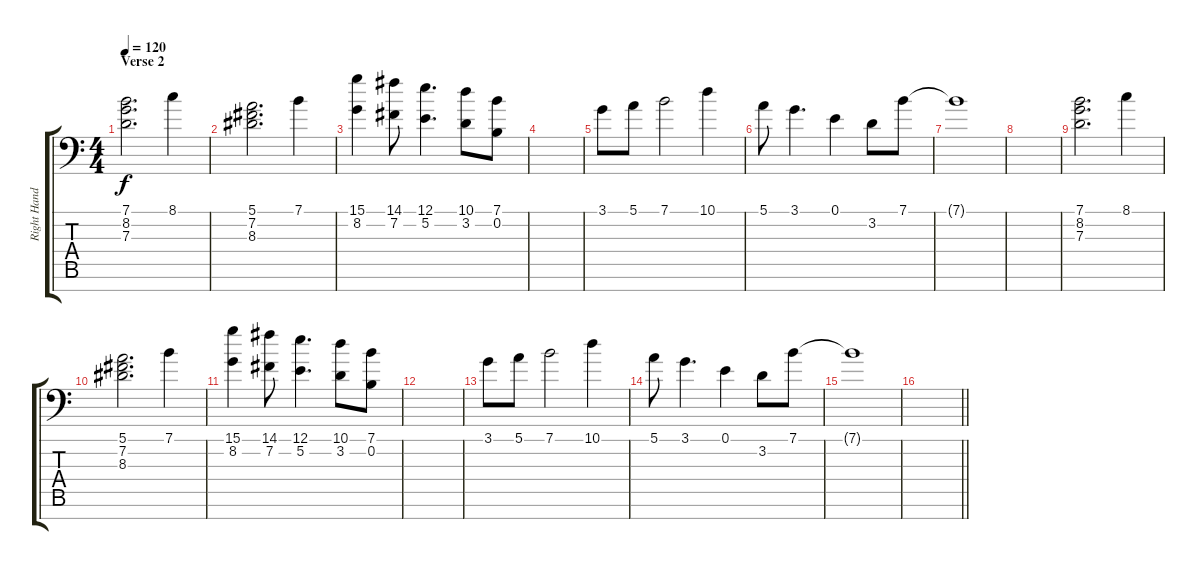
\track ("Right Hand" "Right Hand") {instrument acousticgrandpiano}
\staff {score tabs}
\tuning (E4 B3 G3 D3 A2 E2 C-1) {hide}
\ts (4 4)
\section ("" "Verse 2")
\tempo 120
\clef f4
\ks c
(7.1 8.2 7.3).2{d dy f} 8.1.4 |
(5.1 7.2 8.3).2{d} 7.1.4 |
(15.1 8.2).4 (14.1 7.2).8 (12.1 5.2).4{d} (10.1 3.2).8 (7.1 0.2).8 |
|
3.1.8 5.1.8 7.1.2 10.1.4 |
5.1.8 3.1.4{d} 0.1.4 3.2.8 7.1.8 |
7.1{t}.1 |
|
(7.1 8.2 7.3).2{d} 8.1.4 |
(5.1 7.2 8.3).2{d} 7.1.4 |
(15.1 8.2).4 (14.1 7.2).8 (12.1 5.2).4{d} (10.1 3.2).8 (7.1 0.2).8 |
|
3.1.8 5.1.8 7.1.2 10.1.4 |
5.1.8 3.1.4{d} 0.1.4 3.2.8 7.1.8 |
7.1{t}.1 |
\barLineRight lightlight
